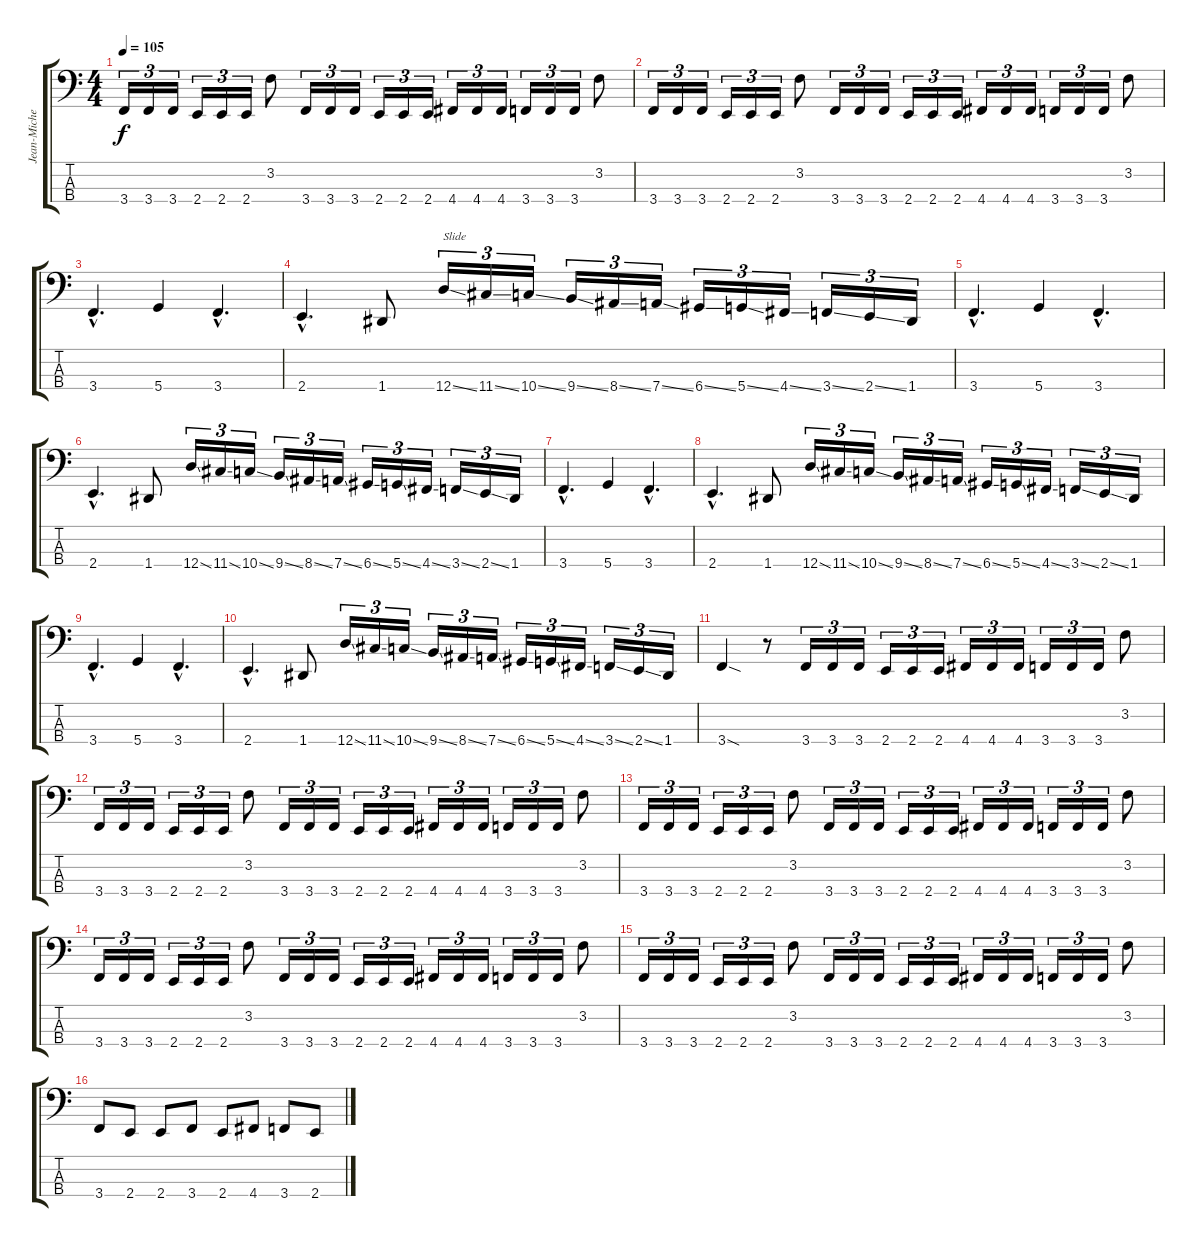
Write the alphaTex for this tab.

\track ("Jean-Michel Labadie" "Jean-Miche") {instrument electricbasspick}
\staff {score tabs}
\tuning (G2 D2 A1 D1) {hide}
\ts (4 4)
\tempo 105
\clef f4
\ks c
3.4.16{tu (3 2) dy f} 3.4.16{tu (3 2)} 3.4.16{tu (3 2)} 2.4.16{tu (3 2)} 2.4.16{tu (3 2)} 2.4.16{tu (3 2)} 3.2.8 3.4.16{tu (3 2)} 3.4.16{tu (3 2)} 3.4.16{tu (3 2)} 2.4.16{tu (3 2)} 2.4.16{tu (3 2)} 2.4.16{tu (3 2)} 4.4.16{tu (3 2)} 4.4.16{tu (3 2)} 4.4.16{tu (3 2)} 3.4.16{tu (3 2)} 3.4.16{tu (3 2)} 3.4.16{tu (3 2)} 3.2.8 |
3.4.16{tu (3 2)} 3.4.16{tu (3 2)} 3.4.16{tu (3 2)} 2.4.16{tu (3 2)} 2.4.16{tu (3 2)} 2.4.16{tu (3 2)} 3.2.8 3.4.16{tu (3 2)} 3.4.16{tu (3 2)} 3.4.16{tu (3 2)} 2.4.16{tu (3 2)} 2.4.16{tu (3 2)} 2.4.16{tu (3 2)} 4.4.16{tu (3 2)} 4.4.16{tu (3 2)} 4.4.16{tu (3 2)} 3.4.16{tu (3 2)} 3.4.16{tu (3 2)} 3.4.16{tu (3 2)} 3.2.8 |
3.4{hac}.4{d} 5.4.4 3.4{hac}.4{d} |
2.4{hac}.4{d} 1.4.8 12.4{ss}.16{tu (3 2) txt "Slide"} 11.4{ss}.16{tu (3 2)} 10.4{ss}.16{tu (3 2)} 9.4{ss}.16{tu (3 2)} 8.4{ss}.16{tu (3 2)} 7.4{ss}.16{tu (3 2)} 6.4{ss}.16{tu (3 2)} 5.4{ss}.16{tu (3 2)} 4.4{ss}.16{tu (3 2)} 3.4{ss}.16{tu (3 2)} 2.4{ss}.16{tu (3 2)} 1.4.16{tu (3 2)} |
3.4{hac}.4{d} 5.4.4 3.4{hac}.4{d} |
2.4{hac}.4{d} 1.4.8 12.4{ss}.16{tu (3 2)} 11.4{ss}.16{tu (3 2)} 10.4{ss}.16{tu (3 2)} 9.4{ss}.16{tu (3 2)} 8.4{ss}.16{tu (3 2)} 7.4{ss}.16{tu (3 2)} 6.4{ss}.16{tu (3 2)} 5.4{ss}.16{tu (3 2)} 4.4{ss}.16{tu (3 2)} 3.4{ss}.16{tu (3 2)} 2.4{ss}.16{tu (3 2)} 1.4.16{tu (3 2)} |
3.4{hac}.4{d} 5.4.4 3.4{hac}.4{d} |
2.4{hac}.4{d} 1.4.8 12.4{ss}.16{tu (3 2)} 11.4{ss}.16{tu (3 2)} 10.4{ss}.16{tu (3 2)} 9.4{ss}.16{tu (3 2)} 8.4{ss}.16{tu (3 2)} 7.4{ss}.16{tu (3 2)} 6.4{ss}.16{tu (3 2)} 5.4{ss}.16{tu (3 2)} 4.4{ss}.16{tu (3 2)} 3.4{ss}.16{tu (3 2)} 2.4{ss}.16{tu (3 2)} 1.4.16{tu (3 2)} |
3.4{hac}.4{d} 5.4.4 3.4{hac}.4{d} |
2.4{hac}.4{d} 1.4.8 12.4{ss}.16{tu (3 2)} 11.4{ss}.16{tu (3 2)} 10.4{ss}.16{tu (3 2)} 9.4{ss}.16{tu (3 2)} 8.4{ss}.16{tu (3 2)} 7.4{ss}.16{tu (3 2)} 6.4{ss}.16{tu (3 2)} 5.4{ss}.16{tu (3 2)} 4.4{ss}.16{tu (3 2)} 3.4{ss}.16{tu (3 2)} 2.4{ss}.16{tu (3 2)} 1.4.16{tu (3 2)} |
3.4{sod}.4 r.8 3.4.16{tu (3 2)} 3.4.16{tu (3 2)} 3.4.16{tu (3 2)} 2.4.16{tu (3 2)} 2.4.16{tu (3 2)} 2.4.16{tu (3 2)} 4.4.16{tu (3 2)} 4.4.16{tu (3 2)} 4.4.16{tu (3 2)} 3.4.16{tu (3 2)} 3.4.16{tu (3 2)} 3.4.16{tu (3 2)} 3.2.8 |
3.4.16{tu (3 2)} 3.4.16{tu (3 2)} 3.4.16{tu (3 2)} 2.4.16{tu (3 2)} 2.4.16{tu (3 2)} 2.4.16{tu (3 2)} 3.2.8 3.4.16{tu (3 2)} 3.4.16{tu (3 2)} 3.4.16{tu (3 2)} 2.4.16{tu (3 2)} 2.4.16{tu (3 2)} 2.4.16{tu (3 2)} 4.4.16{tu (3 2)} 4.4.16{tu (3 2)} 4.4.16{tu (3 2)} 3.4.16{tu (3 2)} 3.4.16{tu (3 2)} 3.4.16{tu (3 2)} 3.2.8 |
3.4.16{tu (3 2)} 3.4.16{tu (3 2)} 3.4.16{tu (3 2)} 2.4.16{tu (3 2)} 2.4.16{tu (3 2)} 2.4.16{tu (3 2)} 3.2.8 3.4.16{tu (3 2)} 3.4.16{tu (3 2)} 3.4.16{tu (3 2)} 2.4.16{tu (3 2)} 2.4.16{tu (3 2)} 2.4.16{tu (3 2)} 4.4.16{tu (3 2)} 4.4.16{tu (3 2)} 4.4.16{tu (3 2)} 3.4.16{tu (3 2)} 3.4.16{tu (3 2)} 3.4.16{tu (3 2)} 3.2.8 |
3.4.16{tu (3 2)} 3.4.16{tu (3 2)} 3.4.16{tu (3 2)} 2.4.16{tu (3 2)} 2.4.16{tu (3 2)} 2.4.16{tu (3 2)} 3.2.8 3.4.16{tu (3 2)} 3.4.16{tu (3 2)} 3.4.16{tu (3 2)} 2.4.16{tu (3 2)} 2.4.16{tu (3 2)} 2.4.16{tu (3 2)} 4.4.16{tu (3 2)} 4.4.16{tu (3 2)} 4.4.16{tu (3 2)} 3.4.16{tu (3 2)} 3.4.16{tu (3 2)} 3.4.16{tu (3 2)} 3.2.8 |
3.4.16{tu (3 2)} 3.4.16{tu (3 2)} 3.4.16{tu (3 2)} 2.4.16{tu (3 2)} 2.4.16{tu (3 2)} 2.4.16{tu (3 2)} 3.2.8 3.4.16{tu (3 2)} 3.4.16{tu (3 2)} 3.4.16{tu (3 2)} 2.4.16{tu (3 2)} 2.4.16{tu (3 2)} 2.4.16{tu (3 2)} 4.4.16{tu (3 2)} 4.4.16{tu (3 2)} 4.4.16{tu (3 2)} 3.4.16{tu (3 2)} 3.4.16{tu (3 2)} 3.4.16{tu (3 2)} 3.2.8 |
3.4.8 2.4.8 2.4.8 3.4.8 2.4.8 4.4.8 3.4.8 2.4.8
